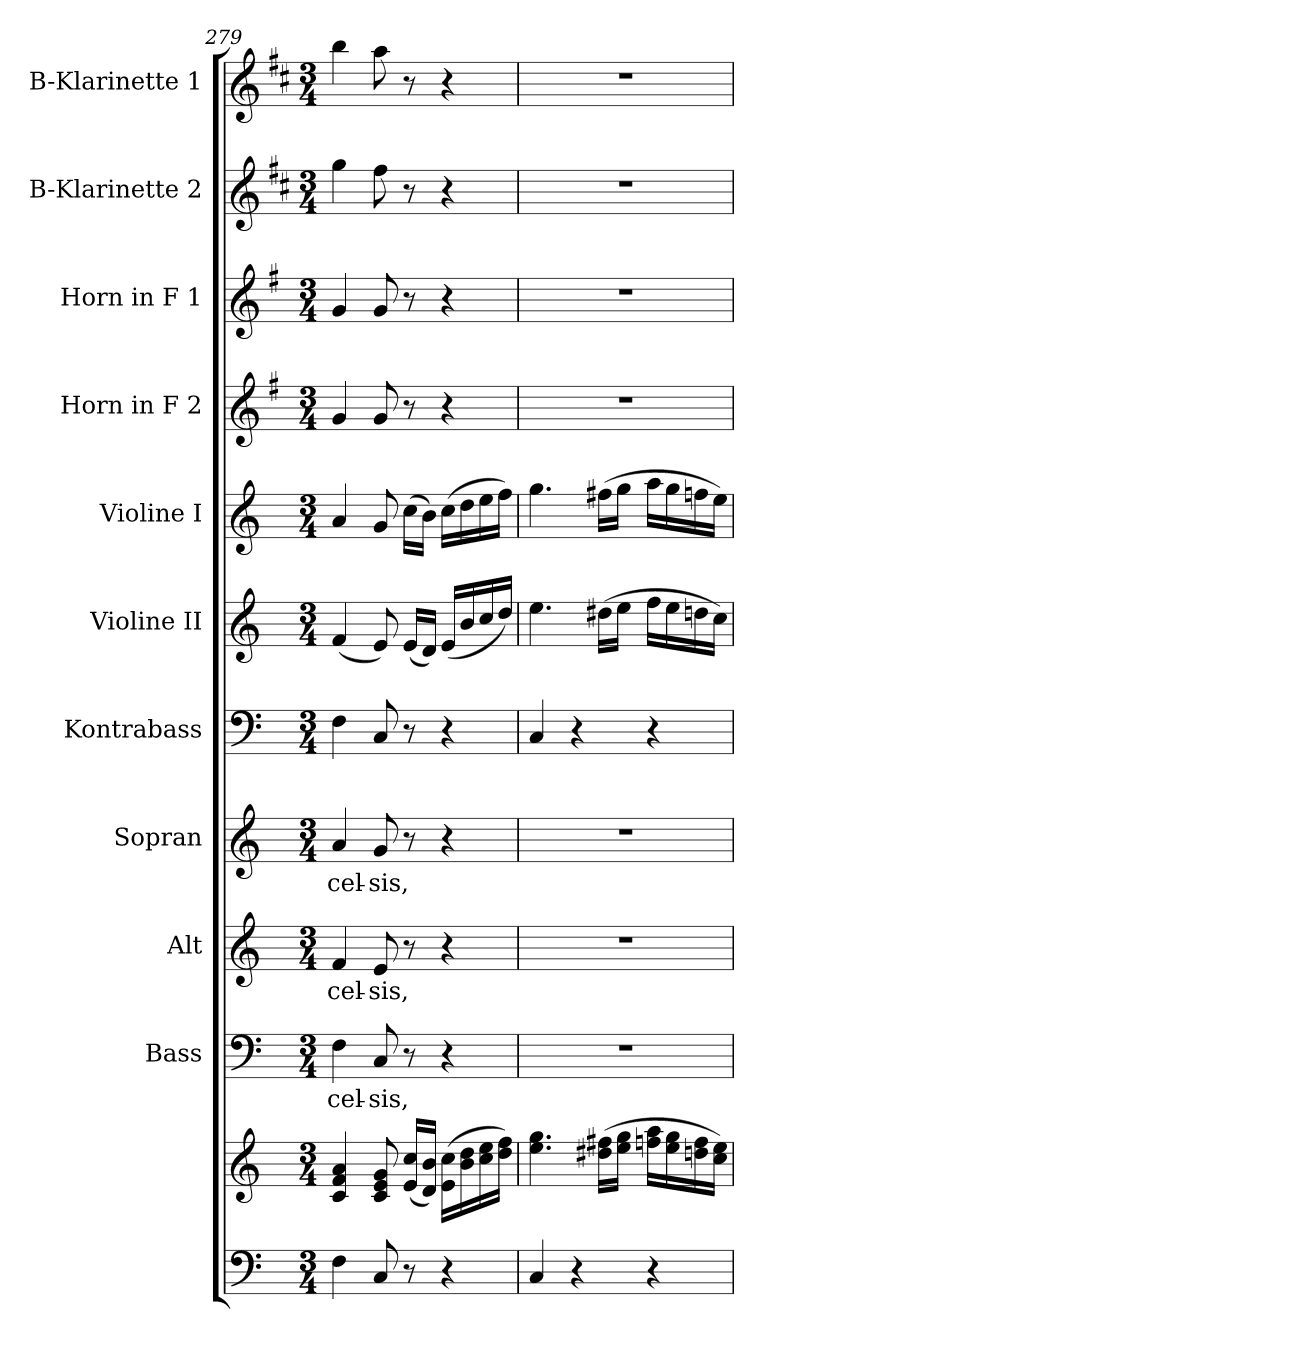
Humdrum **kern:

**kern	**kern	**kern	**text	**kern	**text	**kern	**text	**kern	**kern	**kern	**kern	**kern	**kern	**kern
*part11	*part11	*part10	*part10	*part9	*part9	*part8	*part8	*part7	*part6	*part5	*part4	*part3	*part2	*part1
*staff12	*staff11	*staff10	*staff10	*staff9	*staff9	*staff8	*staff8	*staff7	*staff6	*staff5	*staff4	*staff3	*staff2	*staff1
*	*	*I"Bass	*	*I"Alt	*	*I"Sopran	*	*I"Kontrabass	*I"Violine II	*I"Violine I	*I"Horn in F 2	*I"Horn in F 1	*I"B-Klarinette 2	*I"B-Klarinette 1
*	*	*I'B.	*	*I'A.	*	*I'S.	*	*I'Kb.	*I'Vl. II	*I'Vl. I	*	*	*I'B Kl. 2	*I'B Kl. 1
*clefF4	*clefG2	*clefF4	*	*clefG2	*	*clefG2	*	*clefF4	*clefG2	*clefG2	*clefG2	*clefG2	*clefG2	*clefG2
*	*	*	*	*	*	*	*	*ITrd7c12	*	*	*ITrd4c7	*ITrd4c7	*ITrd1c2	*ITrd1c2
*k[]	*k[]	*k[]	*	*k[]	*	*k[]	*	*k[]	*k[]	*k[]	*k[]	*k[]	*k[]	*k[]
*C:	*C:	*C:	*	*C:	*	*C:	*	*C:	*C:	*C:	*C:	*C:	*C:	*C:
*M3/4	*M3/4	*M3/4	*	*M3/4	*	*M3/4	*	*M3/4	*M3/4	*M3/4	*M3/4	*M3/4	*M3/4	*M3/4
=279	=279	=279	=279	=279	=279	=279	=279	=279	=279	=279	=279	=279	=279	=279
!	!	!	!LO:LY:b	!	!LO:LY:b	!	!LO:LY:b	!	!	!	!	!	!	!
4F\	4c/ 4f/ 4a/	4F\	-cel-	4f/	-cel-	4a/	-cel-	4FF\	(<4f/	4a/	4c/	4c/	4ff\	4aa\
!	!	!	!LO:LY:b	!	!LO:LY:b	!	!LO:LY:b	!	!	!	!	!	!	!
8C/	8c/ 8e/ 8g/	8C/	-sis,	8e/	-sis,	8g/	-sis,	8CC/	8e/)	8g/	8c/	8c/	8ee\	8gg\
8r	(<16e/ 16cc/LL	8r	.	8r	.	8r	.	8r	(<16e/LL	(>16cc\LL	8r	8r	8r	8r
.	16d/ 16b/JJ)	.	.	.	.	.	.	.	16d/JJ)	16b\JJ)	.	.	.	.
4r	(>16e\ 16cc\LL	4r	.	4r	.	4r	.	4r	(<16e/LL	(>16cc\LL	4r	4r	4r	4r
.	16b\ 16dd\	.	.	.	.	.	.	.	16b/	16dd\	.	.	.	.
.	16cc\ 16ee\	.	.	.	.	.	.	.	16cc/	16ee\	.	.	.	.
.	16dd\ 16ff\JJ)	.	.	.	.	.	.	.	16dd/JJ)	16ff\JJ)	.	.	.	.
=280	=280	=280	=280	=280	=280	=280	=280	=280	=280	=280	=280	=280	=280	=280
4C/	4.ee\ 4.gg\	2.r	.	2.r	.	2.r	.	4CC/	4.ee\	4.gg\	2.r	2.r	2.r	2.r
4r	.	.	.	.	.	.	.	4r	.	.	.	.	.	.
.	(>16dd#X\ 16ff#X\LL	.	.	.	.	.	.	.	(>16dd#X\LL	(>16ff#X\LL	.	.	.	.
.	16ee\ 16gg\JJ	.	.	.	.	.	.	.	16ee\JJ	16gg\JJ	.	.	.	.
4r	16ffn\ 16aa\LL	.	.	.	.	.	.	4r	16ff\LL	16aa\LL	.	.	.	.
.	16ee\ 16gg\	.	.	.	.	.	.	.	16ee\	16gg\	.	.	.	.
.	16ddn\ 16ff\	.	.	.	.	.	.	.	16ddn\	16ffn\	.	.	.	.
.	16cc\ 16ee\JJ)	.	.	.	.	.	.	.	16cc\JJ)	16ee\JJ)	.	.	.	.
=	=	=	=	=	=	=	=	=	=	=	=	=	=	=
*-	*-	*-	*-	*-	*-	*-	*-	*-	*-	*-	*-	*-	*-	*-
